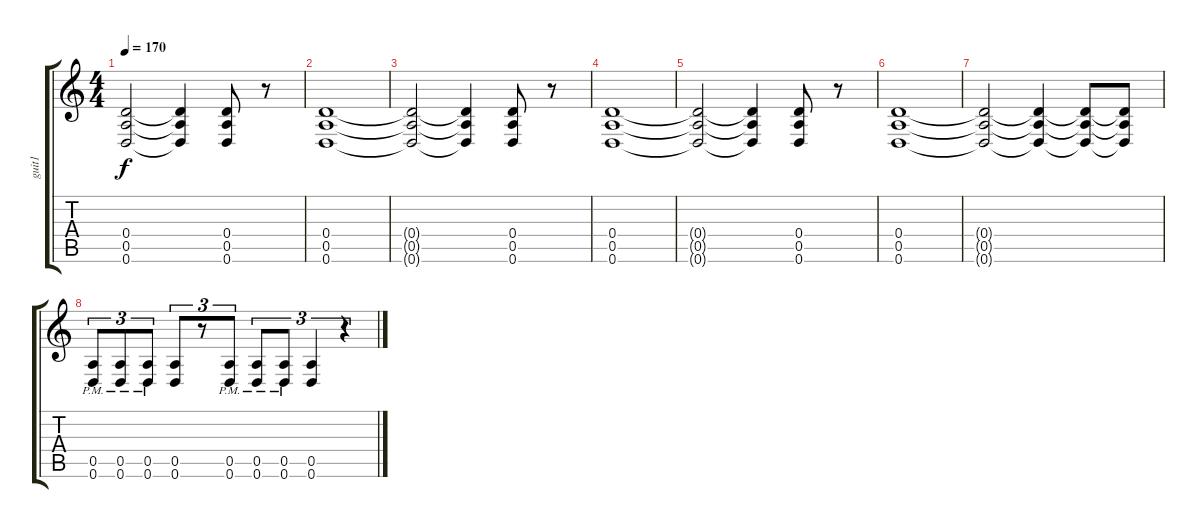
\track ("guit1" "guit1") {instrument distortionguitar}
\staff {score tabs}
\tuning (E4 B3 G3 D3 A2 D2) {hide}
\ts (4 4)
\tempo 170
\clef g2
\ks c
(0.4{t} 0.5{t} 0.6{t}).2{dy f} (0.4{t} 0.5{t} 0.6{t}).4 (0.4 0.5 0.6).8 r.8 |
(0.4 0.5 0.6).1 |
(0.4{t} 0.5{t} 0.6{t}).2 (0.4{t} 0.5{t} 0.6{t}).4 (0.4 0.5 0.6).8 r.8 |
(0.4 0.5 0.6).1 |
(0.4{t} 0.5{t} 0.6{t}).2 (0.4{t} 0.5{t} 0.6{t}).4 (0.4 0.5 0.6).8 r.8 |
(0.4 0.5 0.6).1 |
(0.4{t} 0.5{t} 0.6{t}).2 (0.4{t} 0.5{t} 0.6{t}).4 (0.4{t} 0.5{t} 0.6{t}).8 (0.4{t} 0.5{t} 0.6{t}).8 |
(0.5 0.6{pm}).8{tu (3 2)} (0.5 0.6{pm}).8{tu (3 2)} (0.5 0.6{pm}).8{tu (3 2)} (0.5 0.6).8{tu (3 2)} r.8{tu (3 2)} (0.5 0.6{pm}).8{tu (3 2)} (0.5 0.6{pm}).8{tu (3 2)} (0.5 0.6{pm}).8{tu (3 2)} (0.5 0.6).4{tu (3 2)} r.4{tu (3 2)}
